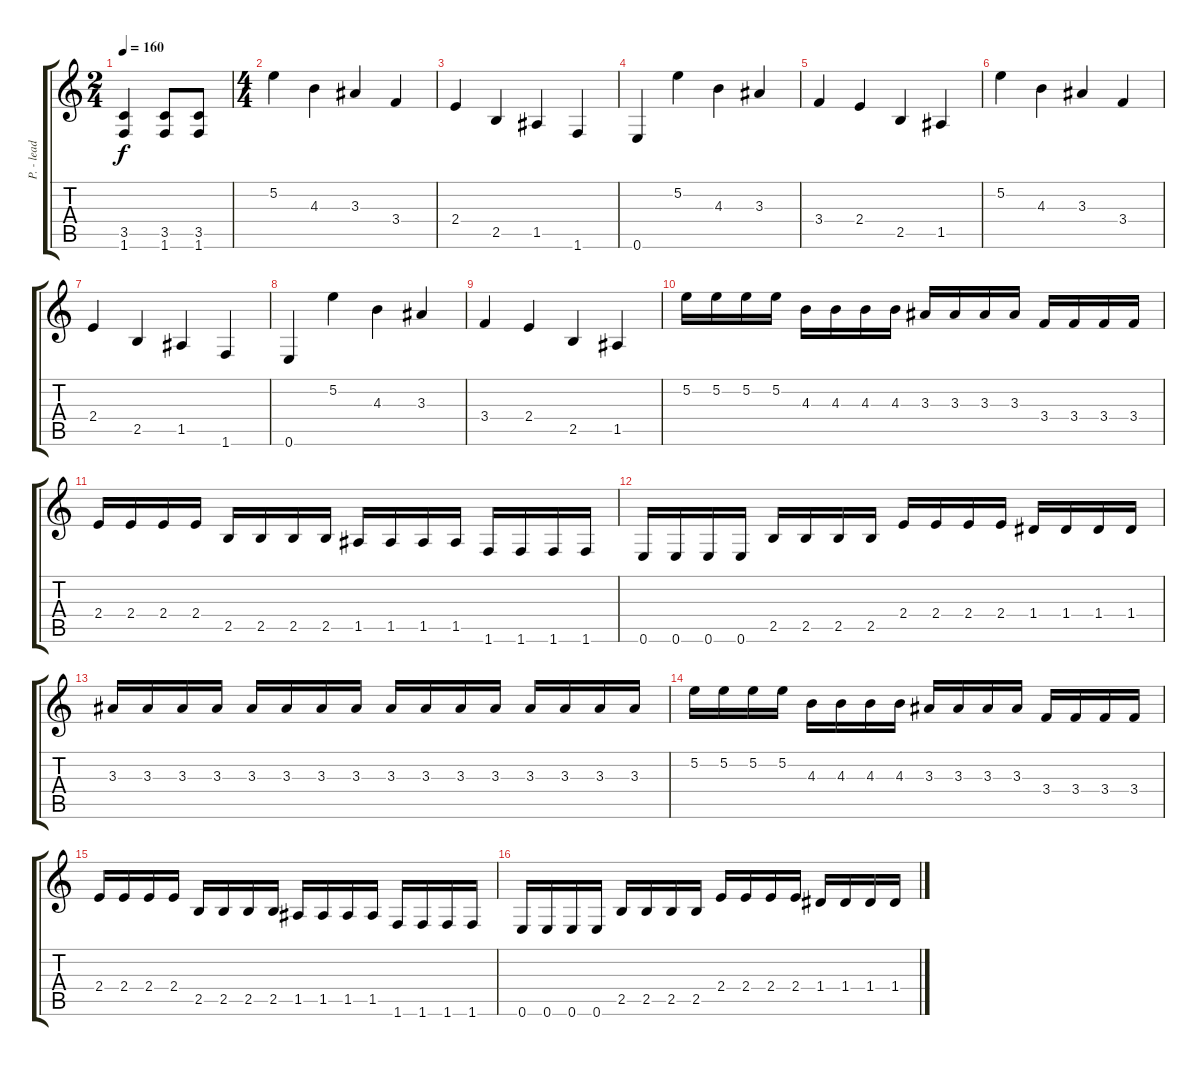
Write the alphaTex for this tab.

\track ("P. - lead guitar" "P. - lead ") {instrument distortionguitar}
\staff {score tabs}
\tuning (E4 B3 G3 D3 A2 E2) {hide}
\ts (2 4)
\tempo 160
\clef g2
\ks c
(3.5 1.6).4{dy f} (3.5 1.6).8 (3.5 1.6).8 |
\ts (4 4)
5.2.4 4.3.4 3.3.4 3.4.4 |
2.4.4 2.5.4 1.5.4 1.6.4 |
0.6.4 5.2.4 4.3.4 3.3.4 |
3.4.4 2.4.4 2.5.4 1.5.4 |
5.2.4 4.3.4 3.3.4 3.4.4 |
2.4.4 2.5.4 1.5.4 1.6.4 |
0.6.4 5.2.4 4.3.4 3.3.4 |
3.4.4 2.4.4 2.5.4 1.5.4 |
5.2.16 5.2.16 5.2.16 5.2.16 4.3.16 4.3.16 4.3.16 4.3.16 3.3.16 3.3.16 3.3.16 3.3.16 3.4.16 3.4.16 3.4.16 3.4.16 |
2.4.16 2.4.16 2.4.16 2.4.16 2.5.16 2.5.16 2.5.16 2.5.16 1.5.16 1.5.16 1.5.16 1.5.16 1.6.16 1.6.16 1.6.16 1.6.16 |
0.6.16 0.6.16 0.6.16 0.6.16 2.5.16 2.5.16 2.5.16 2.5.16 2.4.16 2.4.16 2.4.16 2.4.16 1.4.16 1.4.16 1.4.16 1.4.16 |
3.3.16 3.3.16 3.3.16 3.3.16 3.3.16 3.3.16 3.3.16 3.3.16 3.3.16 3.3.16 3.3.16 3.3.16 3.3.16 3.3.16 3.3.16 3.3.16 |
5.2.16 5.2.16 5.2.16 5.2.16 4.3.16 4.3.16 4.3.16 4.3.16 3.3.16 3.3.16 3.3.16 3.3.16 3.4.16 3.4.16 3.4.16 3.4.16 |
2.4.16 2.4.16 2.4.16 2.4.16 2.5.16 2.5.16 2.5.16 2.5.16 1.5.16 1.5.16 1.5.16 1.5.16 1.6.16 1.6.16 1.6.16 1.6.16 |
0.6.16 0.6.16 0.6.16 0.6.16 2.5.16 2.5.16 2.5.16 2.5.16 2.4.16 2.4.16 2.4.16 2.4.16 1.4.16 1.4.16 1.4.16 1.4.16
